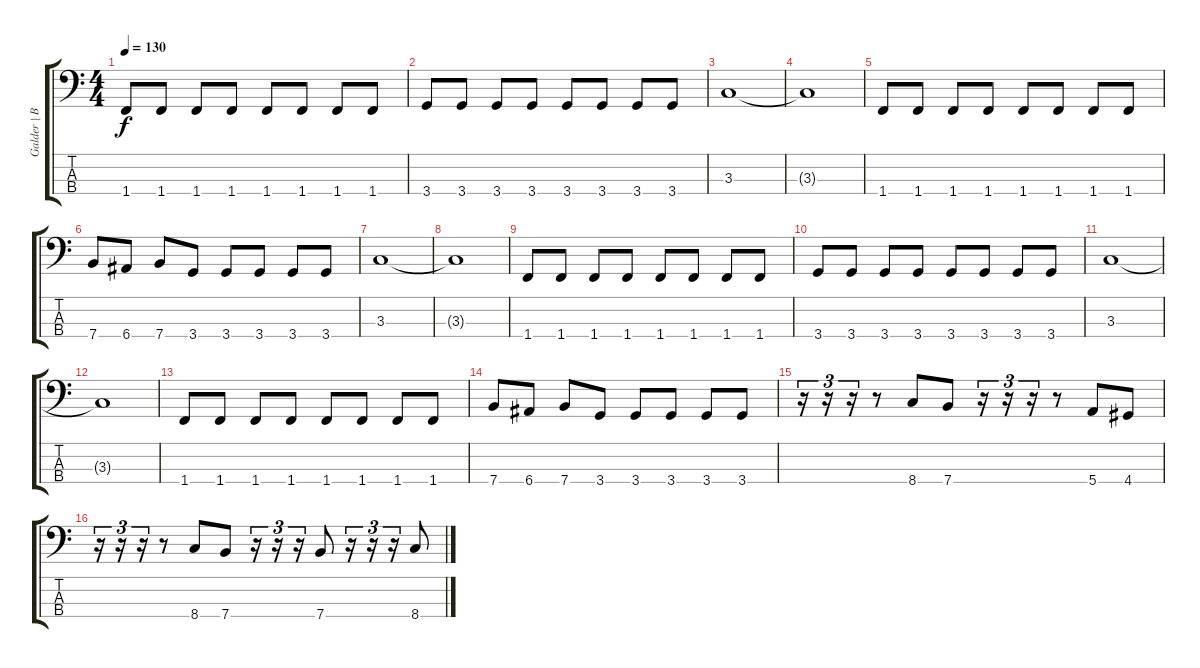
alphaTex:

\track ("Galder | Bass" "Galder | B") {instrument electricbassfinger}
\staff {score tabs}
\tuning (G2 D2 A1 E1) {hide}
\ts (4 4)
\tempo 130
\clef f4
\ks c
1.4.8{dy f} 1.4.8 1.4.8 1.4.8 1.4.8 1.4.8 1.4.8 1.4.8 |
3.4.8 3.4.8 3.4.8 3.4.8 3.4.8 3.4.8 3.4.8 3.4.8 |
3.3.1 |
3.3{t}.1 |
1.4.8 1.4.8 1.4.8 1.4.8 1.4.8 1.4.8 1.4.8 1.4.8 |
7.4.8 6.4.8 7.4.8 3.4.8 3.4.8 3.4.8 3.4.8 3.4.8 |
3.3.1 |
3.3{t}.1 |
1.4.8 1.4.8 1.4.8 1.4.8 1.4.8 1.4.8 1.4.8 1.4.8 |
3.4.8 3.4.8 3.4.8 3.4.8 3.4.8 3.4.8 3.4.8 3.4.8 |
3.3.1 |
3.3{t}.1 |
1.4.8 1.4.8 1.4.8 1.4.8 1.4.8 1.4.8 1.4.8 1.4.8 |
7.4.8 6.4.8 7.4.8 3.4.8 3.4.8 3.4.8 3.4.8 3.4.8 |
r.16{tu (3 2)} r.16{tu (3 2)} r.16{tu (3 2)} r.8 8.4.8 7.4.8 r.16{tu (3 2)} r.16{tu (3 2)} r.16{tu (3 2)} r.8 5.4.8 4.4.8 |
r.16{tu (3 2)} r.16{tu (3 2)} r.16{tu (3 2)} r.8 8.4.8 7.4.8 r.16{tu (3 2)} r.16{tu (3 2)} r.16{tu (3 2)} 7.4.8 r.16{tu (3 2)} r.16{tu (3 2)} r.16{tu (3 2)} 8.4.8
